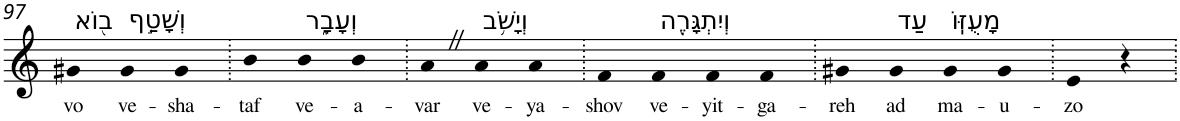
**kern	**text
*part1	*part1
*staff1	*staff1
*I"Piano	*
*I'Pno	*
!!LO:PB:g=z
*clefG2	*
*k[]	*
=97	=97
!LO:TX:a:t=ב֖וֹא	!
!	!LO:LY:b
4g#X	vo
!LO:TX:a:t=וְשָׁטַ֣ף	!
!	!LO:LY:b
4g#	ve-
!	!LO:LY:b
4g#	-sha-
=98.	=98.
!	!LO:LY:b
4b	-taf
!LO:TX:a:t=וְעָבָ֑ר	!
!	!LO:LY:b
4b	ve-
!	!LO:LY:b
4b	-a-
=99.	=99.
!	!LO:LY:b
4aZ	-var
!LO:TX:a:t=וְיָשֹׁ֥ב	!
!	!LO:LY:b
4a	ve-
!	!LO:LY:b
4a	-ya-
=100.	=100.
!	!LO:LY:b
4f	-shov
!LO:TX:a:t=וְיִתְגָּרֶ֖ה	!
!	!LO:LY:b
4f	ve-
!	!LO:LY:b
4f	-yit-
!	!LO:LY:b
4f	-ga-
=101.	=101.
!	!LO:LY:b
4g#X	-reh
!LO:TX:a:t=עַד	!
!	!LO:LY:b
4g#	ad
!LO:TX:a:t=מָעֻזּֽוֹ	!
!	!LO:LY:b
4g#	ma-
!	!LO:LY:b
4g#	-u-
=102.	=102.
!	!LO:LY:b
4e	-zo
4r	.
=.	=.
*-	*-
